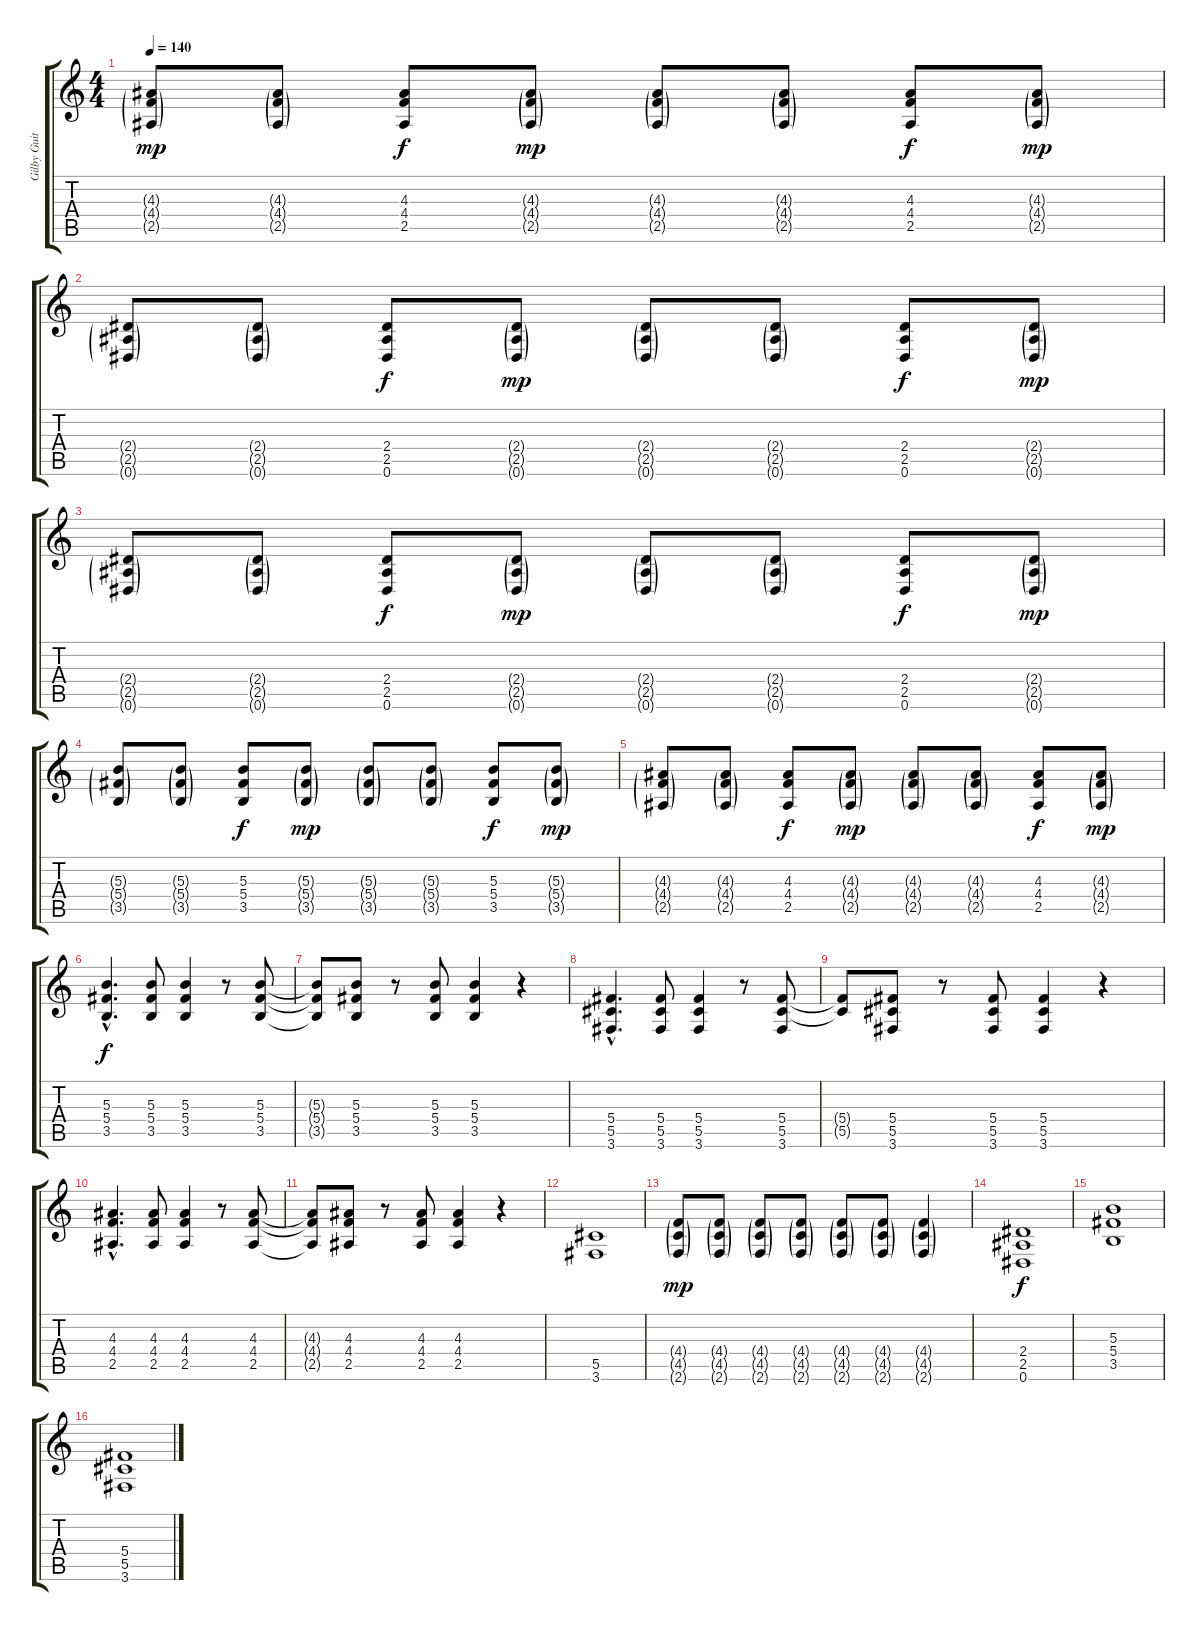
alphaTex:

\track ("Gilby Guitar 1" "Gilby Guit") {instrument overdrivenguitar}
\staff {score tabs}
\tuning (Eb4 Bb3 Gb3 Db3 Ab2 Eb2) {hide}
\ts (4 4)
\tempo 140
\clef g2
\ks c
(4.3{g} 4.4{g} 2.5{g}).8{dy mp} (4.3{g} 4.4{g} 2.5{g}).8 (4.3 4.4 2.5).8{dy f} (4.3{g} 4.4{g} 2.5{g}).8{dy mp} (4.3{g} 4.4{g} 2.5{g}).8 (4.3{g} 4.4{g} 2.5{g}).8 (4.3 4.4 2.5).8{dy f} (4.3{g} 4.4{g} 2.5{g}).8{dy mp} |
(2.4{g} 2.5{g} 0.6{g}).8 (2.4{g} 2.5{g} 0.6{g}).8 (2.4 2.5 0.6).8{dy f} (2.4{g} 2.5{g} 0.6{g}).8{dy mp} (2.4{g} 2.5{g} 0.6{g}).8 (2.4{g} 2.5{g} 0.6{g}).8 (2.4 2.5 0.6).8{dy f} (2.4{g} 2.5{g} 0.6{g}).8{dy mp} |
(2.4{g} 2.5{g} 0.6{g}).8 (2.4{g} 2.5{g} 0.6{g}).8 (2.4 2.5 0.6).8{dy f} (2.4{g} 2.5{g} 0.6{g}).8{dy mp} (2.4{g} 2.5{g} 0.6{g}).8 (2.4{g} 2.5{g} 0.6{g}).8 (2.4 2.5 0.6).8{dy f} (2.4{g} 2.5{g} 0.6{g}).8{dy mp} |
(5.3{g} 5.4{g} 3.5{g}).8 (5.3{g} 5.4{g} 3.5{g}).8 (5.3 5.4 3.5).8{dy f} (5.3{g} 5.4{g} 3.5{g}).8{dy mp} (5.3{g} 5.4{g} 3.5{g}).8 (5.3{g} 5.4{g} 3.5{g}).8 (5.3 5.4 3.5).8{dy f} (5.3{g} 5.4{g} 3.5{g}).8{dy mp} |
(4.3{g} 4.4{g} 2.5{g}).8 (4.3{g} 4.4{g} 2.5{g}).8 (4.3 4.4 2.5).8{dy f} (4.3{g} 4.4{g} 2.5{g}).8{dy mp} (4.3{g} 4.4{g} 2.5{g}).8 (4.3{g} 4.4{g} 2.5{g}).8 (4.3 4.4 2.5).8{dy f} (4.3{g} 4.4{g} 2.5{g}).8{dy mp} |
(5.3{hac} 5.4{hac} 3.5{hac}).4{d dy f} (5.3 5.4 3.5).8 (5.3 5.4 3.5).4 r.8 (5.3 5.4 3.5).8 |
(5.3{t} 5.4{t} 3.5{t}).8 (5.3 5.4 3.5).8 r.8 (5.3 5.4 3.5).8 (5.3 5.4 3.5).4 r.4 |
(5.4{hac} 5.5{hac} 3.6{hac}).4{d} (5.4 5.5 3.6).8 (5.4 5.5 3.6).4 r.8 (5.4 5.5 3.6).8 |
(5.4{t} 5.5{t}).8 (5.4 5.5 3.6).8 r.8 (5.4 5.5 3.6).8 (5.4 5.5 3.6).4 r.4 |
(4.3{hac} 4.4{hac} 2.5{hac}).4{d} (4.3 4.4 2.5).8 (4.3 4.4 2.5).4 r.8 (4.3 4.4 2.5).8 |
(4.3{t} 4.4{t} 2.5{t}).8 (4.3 4.4 2.5).8 r.8 (4.3 4.4 2.5).8 (4.3 4.4 2.5).4 r.4 |
(5.5 3.6).1 |
(4.4{g} 4.5{g} 2.6{g}).8{dy mp} (4.4{g} 4.5{g} 2.6{g}).8 (4.4{g} 4.5{g} 2.6{g}).8 (4.4{g} 4.5{g} 2.6{g}).8 (4.4{g} 4.5{g} 2.6{g}).8 (4.4{g} 4.5{g} 2.6{g}).8 (4.4{g} 4.5{g} 2.6{g}).4 |
(2.4 2.5 0.6).1{dy f} |
(5.3 5.4 3.5).1 |
(5.4 5.5 3.6).1
